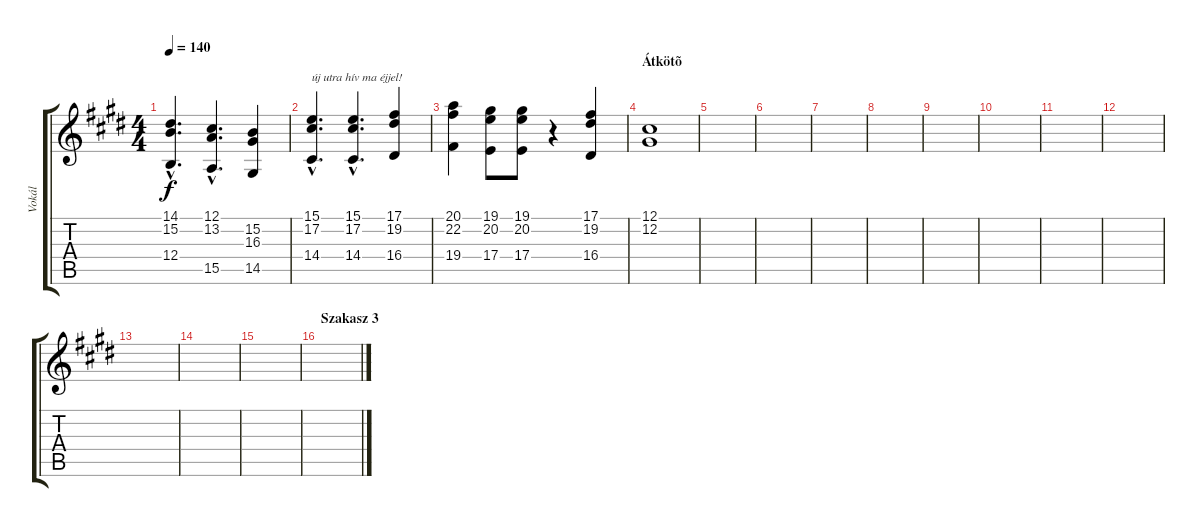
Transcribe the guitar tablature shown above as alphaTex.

\track ("Vokál" "Vokál") {instrument englishhorn}
\staff {score tabs}
\tuning (Db4 Ab3 E3 B2 Gb2 Db2) {hide}
\ts (4 4)
\tempo 140
\clef g2
\ks c#minor
(14.1{hac} 15.2{hac} 12.4{hac}).4{d dy f} (12.1{hac} 13.2{hac} 15.5{hac}).4{d} (15.2 16.3 14.5).4 |
(15.1{hac} 17.2{hac} 14.4{hac}).4{d txt "új utra hív ma éjjel!"} (15.1{hac} 17.2{hac} 14.4{hac}).4{d} (17.1 19.2 16.4).4 |
(20.1 22.2 19.4).4 (19.1 20.2 17.4).8 (19.1 20.2 17.4).8 r.4 (17.1 19.2 16.4).4 |
\section ("" "Átkötõ")
(12.1 12.2).1 |
|
|
|
|
|
|
|
|
|
|
|
\section ("" "Szakasz 3")
